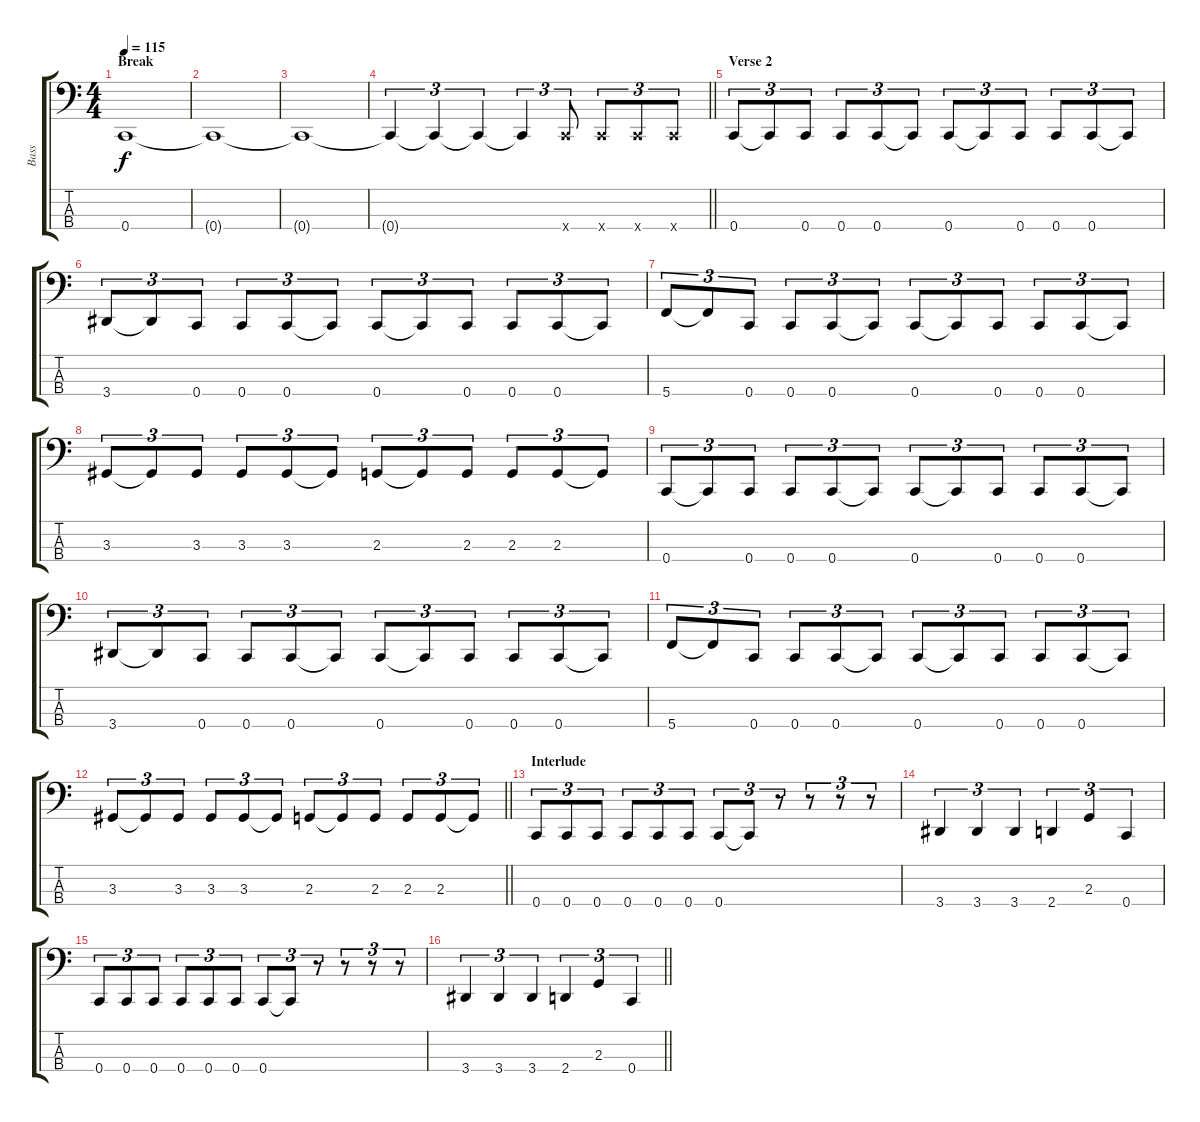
\track ("Bass" "Bass") {instrument electricbassfinger}
\staff {score tabs}
\tuning (Eb2 Bb1 F1 C1) {hide}
\ts (4 4)
\section ("" "Break")
\tempo 115
\clef f4
\ks c
0.4.1{dy f} |
0.4{t}.1 |
0.4{t}.1 |
\barLineRight lightlight
0.4{t}.4{tu (3 2)} 0.4{t}.4{tu (3 2)} 0.4{t}.4{tu (3 2)} 0.4{t}.4{tu (3 2)} 0.4{x}.8{tu (3 2)} 0.4{x}.8{tu (3 2)} 0.4{x}.8{tu (3 2)} 0.4{x}.8{tu (3 2)} |
\section ("" "Verse 2")
0.4.8{tu (3 2)} 0.4{t}.8{tu (3 2)} 0.4.8{tu (3 2)} 0.4.8{tu (3 2)} 0.4.8{tu (3 2)} 0.4{t}.8{tu (3 2)} 0.4.8{tu (3 2)} 0.4{t}.8{tu (3 2)} 0.4.8{tu (3 2)} 0.4.8{tu (3 2)} 0.4.8{tu (3 2)} 0.4{t}.8{tu (3 2)} |
3.4.8{tu (3 2)} 3.4{t}.8{tu (3 2)} 0.4.8{tu (3 2)} 0.4.8{tu (3 2)} 0.4.8{tu (3 2)} 0.4{t}.8{tu (3 2)} 0.4.8{tu (3 2)} 0.4{t}.8{tu (3 2)} 0.4.8{tu (3 2)} 0.4.8{tu (3 2)} 0.4.8{tu (3 2)} 0.4{t}.8{tu (3 2)} |
5.4.8{tu (3 2)} 5.4{t}.8{tu (3 2)} 0.4.8{tu (3 2)} 0.4.8{tu (3 2)} 0.4.8{tu (3 2)} 0.4{t}.8{tu (3 2)} 0.4.8{tu (3 2)} 0.4{t}.8{tu (3 2)} 0.4.8{tu (3 2)} 0.4.8{tu (3 2)} 0.4.8{tu (3 2)} 0.4{t}.8{tu (3 2)} |
3.3.8{tu (3 2)} 3.3{t}.8{tu (3 2)} 3.3.8{tu (3 2)} 3.3.8{tu (3 2)} 3.3.8{tu (3 2)} 3.3{t}.8{tu (3 2)} 2.3.8{tu (3 2)} 2.3{t}.8{tu (3 2)} 2.3.8{tu (3 2)} 2.3.8{tu (3 2)} 2.3.8{tu (3 2)} 2.3{t}.8{tu (3 2)} |
0.4.8{tu (3 2)} 0.4{t}.8{tu (3 2)} 0.4.8{tu (3 2)} 0.4.8{tu (3 2)} 0.4.8{tu (3 2)} 0.4{t}.8{tu (3 2)} 0.4.8{tu (3 2)} 0.4{t}.8{tu (3 2)} 0.4.8{tu (3 2)} 0.4.8{tu (3 2)} 0.4.8{tu (3 2)} 0.4{t}.8{tu (3 2)} |
3.4.8{tu (3 2)} 3.4{t}.8{tu (3 2)} 0.4.8{tu (3 2)} 0.4.8{tu (3 2)} 0.4.8{tu (3 2)} 0.4{t}.8{tu (3 2)} 0.4.8{tu (3 2)} 0.4{t}.8{tu (3 2)} 0.4.8{tu (3 2)} 0.4.8{tu (3 2)} 0.4.8{tu (3 2)} 0.4{t}.8{tu (3 2)} |
5.4.8{tu (3 2)} 5.4{t}.8{tu (3 2)} 0.4.8{tu (3 2)} 0.4.8{tu (3 2)} 0.4.8{tu (3 2)} 0.4{t}.8{tu (3 2)} 0.4.8{tu (3 2)} 0.4{t}.8{tu (3 2)} 0.4.8{tu (3 2)} 0.4.8{tu (3 2)} 0.4.8{tu (3 2)} 0.4{t}.8{tu (3 2)} |
\barLineRight lightlight
3.3.8{tu (3 2)} 3.3{t}.8{tu (3 2)} 3.3.8{tu (3 2)} 3.3.8{tu (3 2)} 3.3.8{tu (3 2)} 3.3{t}.8{tu (3 2)} 2.3.8{tu (3 2)} 2.3{t}.8{tu (3 2)} 2.3.8{tu (3 2)} 2.3.8{tu (3 2)} 2.3.8{tu (3 2)} 2.3{t}.8{tu (3 2)} |
\section ("" "Interlude")
0.4.8{tu (3 2)} 0.4.8{tu (3 2)} 0.4.8{tu (3 2)} 0.4.8{tu (3 2)} 0.4.8{tu (3 2)} 0.4.8{tu (3 2)} 0.4.8{tu (3 2)} 0.4{t}.8{tu (3 2)} r.8{tu (3 2)} r.8{tu (3 2)} r.8{tu (3 2)} r.8{tu (3 2)} |
3.4.4{tu (3 2)} 3.4.4{tu (3 2)} 3.4.4{tu (3 2)} 2.4.4{tu (3 2)} 2.3.4{tu (3 2)} 0.4.4{tu (3 2)} |
0.4.8{tu (3 2)} 0.4.8{tu (3 2)} 0.4.8{tu (3 2)} 0.4.8{tu (3 2)} 0.4.8{tu (3 2)} 0.4.8{tu (3 2)} 0.4.8{tu (3 2)} 0.4{t}.8{tu (3 2)} r.8{tu (3 2)} r.8{tu (3 2)} r.8{tu (3 2)} r.8{tu (3 2)} |
\barLineRight lightlight
3.4.4{tu (3 2)} 3.4.4{tu (3 2)} 3.4.4{tu (3 2)} 2.4.4{tu (3 2)} 2.3.4{tu (3 2)} 0.4.4{tu (3 2)}
